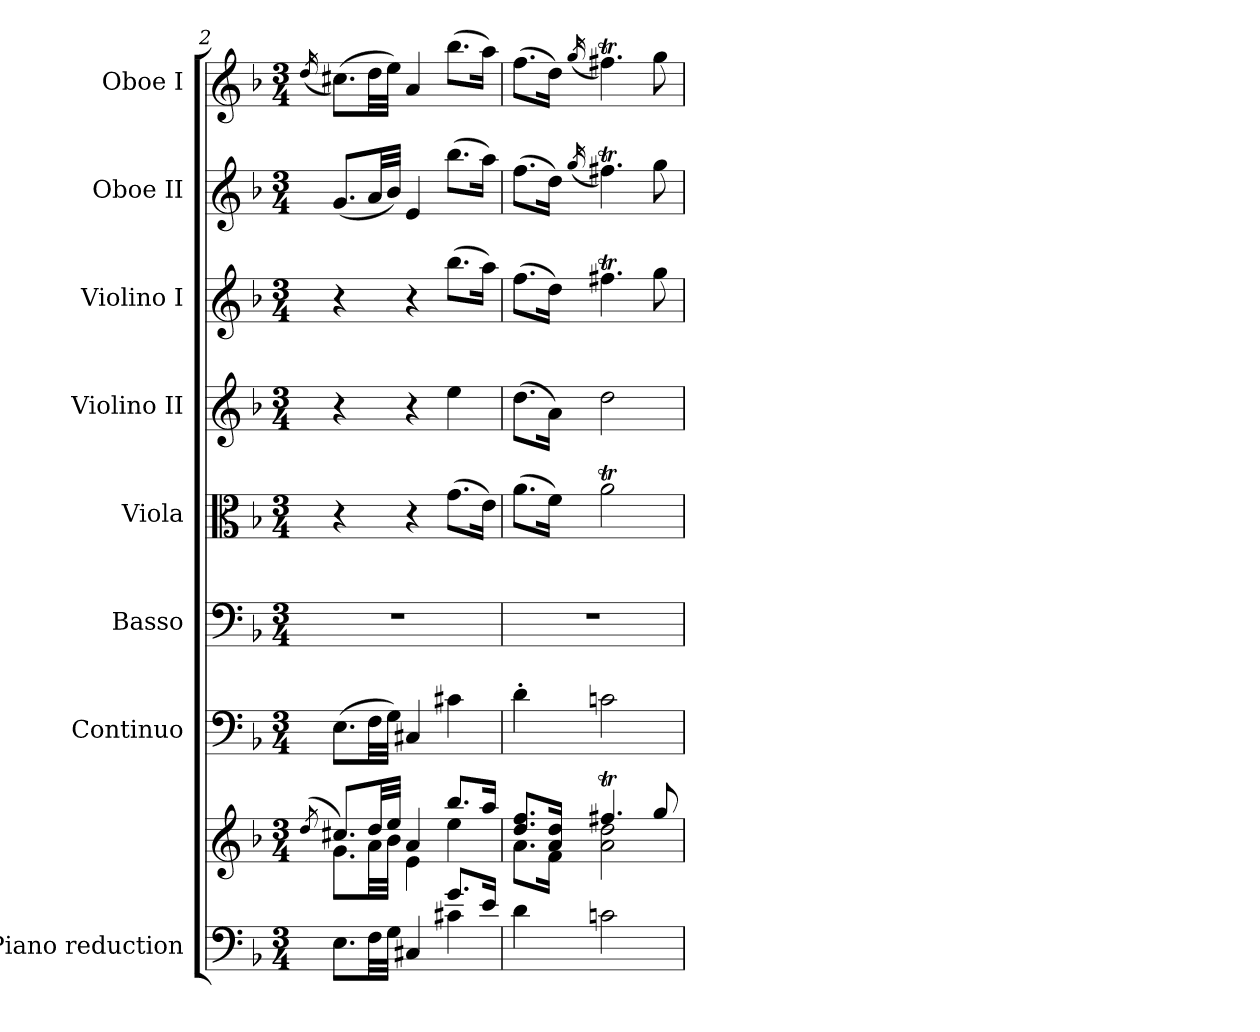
**kern	**kern	**kern	**kern	**kern	**kern	**kern	**kern	**kern
*part8	*part8	*part7	*part6	*part5	*part4	*part3	*part2	*part1
*staff9	*staff8	*staff7	*staff6	*staff5	*staff4	*staff3	*staff2	*staff1
*I"Piano reduction	*	*I"Continuo	*I"Basso	*I"Viola	*I"Violino II	*I"Violino I	*I"Oboe II	*I"Oboe I
*I'Pno	*	*	*	*	*	*	*I'Ob	*I'Ob
*clefF4	*clefG2	*clefF4	*clefF4	*clefC3	*clefG2	*clefG2	*clefG2	*clefG2
*k[b-]	*k[b-]	*k[b-]	*k[b-]	*k[b-]	*k[b-]	*k[b-]	*k[b-]	*k[b-]
*M3/4	*M3/4	*M3/4	*M3/4	*M3/4	*M3/4	*M3/4	*M3/4	*M3/4
=2	=2	=2	=2	=2	=2	=2	=2	=2
.	(<8qdd/	.	.	.	.	.	.	(<16qdd/
*^	*^	*	*	*	*	*	*	*
4ryy	8.E\L	8.cc#X/L)	8.g\L	(>8.E\L	2.r	4r	4r	4r	(<8.g/L	(>8.cc#X\L)
.	32F\LL	32dd/LL	32a\LL	32F\LL	.	.	.	.	32a/LL	32dd\LL
.	32G\JJJ	32ee/JJJ	32b-\JJJ	32G\JJJ)	.	.	.	.	32b-/JJJ)	32ee\JJJ)
4C#X/	4ryy	4a/	4e\	4C#X/	.	4r	4r	4r	4e/	4a/
8.g/L	4c#X\	8.bb-/L	4ee\	4c#X\	.	(>8.g\L	4ee\	(>8.bb-\L	(>8.bb-\L	(>8.bb-\L
16e/Jk	.	16aa/Jk	.	.	.	16e\Jk)	.	16aa\Jk)	16aa\Jk)	16aa\Jk)
*v	*v	*	*	*	*	*	*	*	*	*
=3	=3	=3	=3	=3	=3	=3	=3	=3	=3
4d\	8.dd/ 8.ff/L	8.a\L	4d'\	2.r	(>8.a\L	(>8.dd\L	(>8.ff\L	(>8.ff\L	(>8.ff\L
.	16a/ 16dd/Jk	16f\Jk	.	.	16f\Jk)	16a\Jk)	16dd\Jk)	16dd\Jk)	16dd\Jk)
.	.	.	.	.	.	.	.	(<16qgg/	(<16qgg/
2cn\	4.ff#Xt/	2a\ 2dd\	2cn\	.	2at\	2dd\	4.ff#Xt\	4.ff#Xt\)	4.ff#Xt\)
.	8gg/	.	.	.	.	.	8gg\	8gg\	8gg\
*	*v	*v	*	*	*	*	*	*	*
=	=	=	=	=	=	=	=	=
*-	*-	*-	*-	*-	*-	*-	*-	*-
